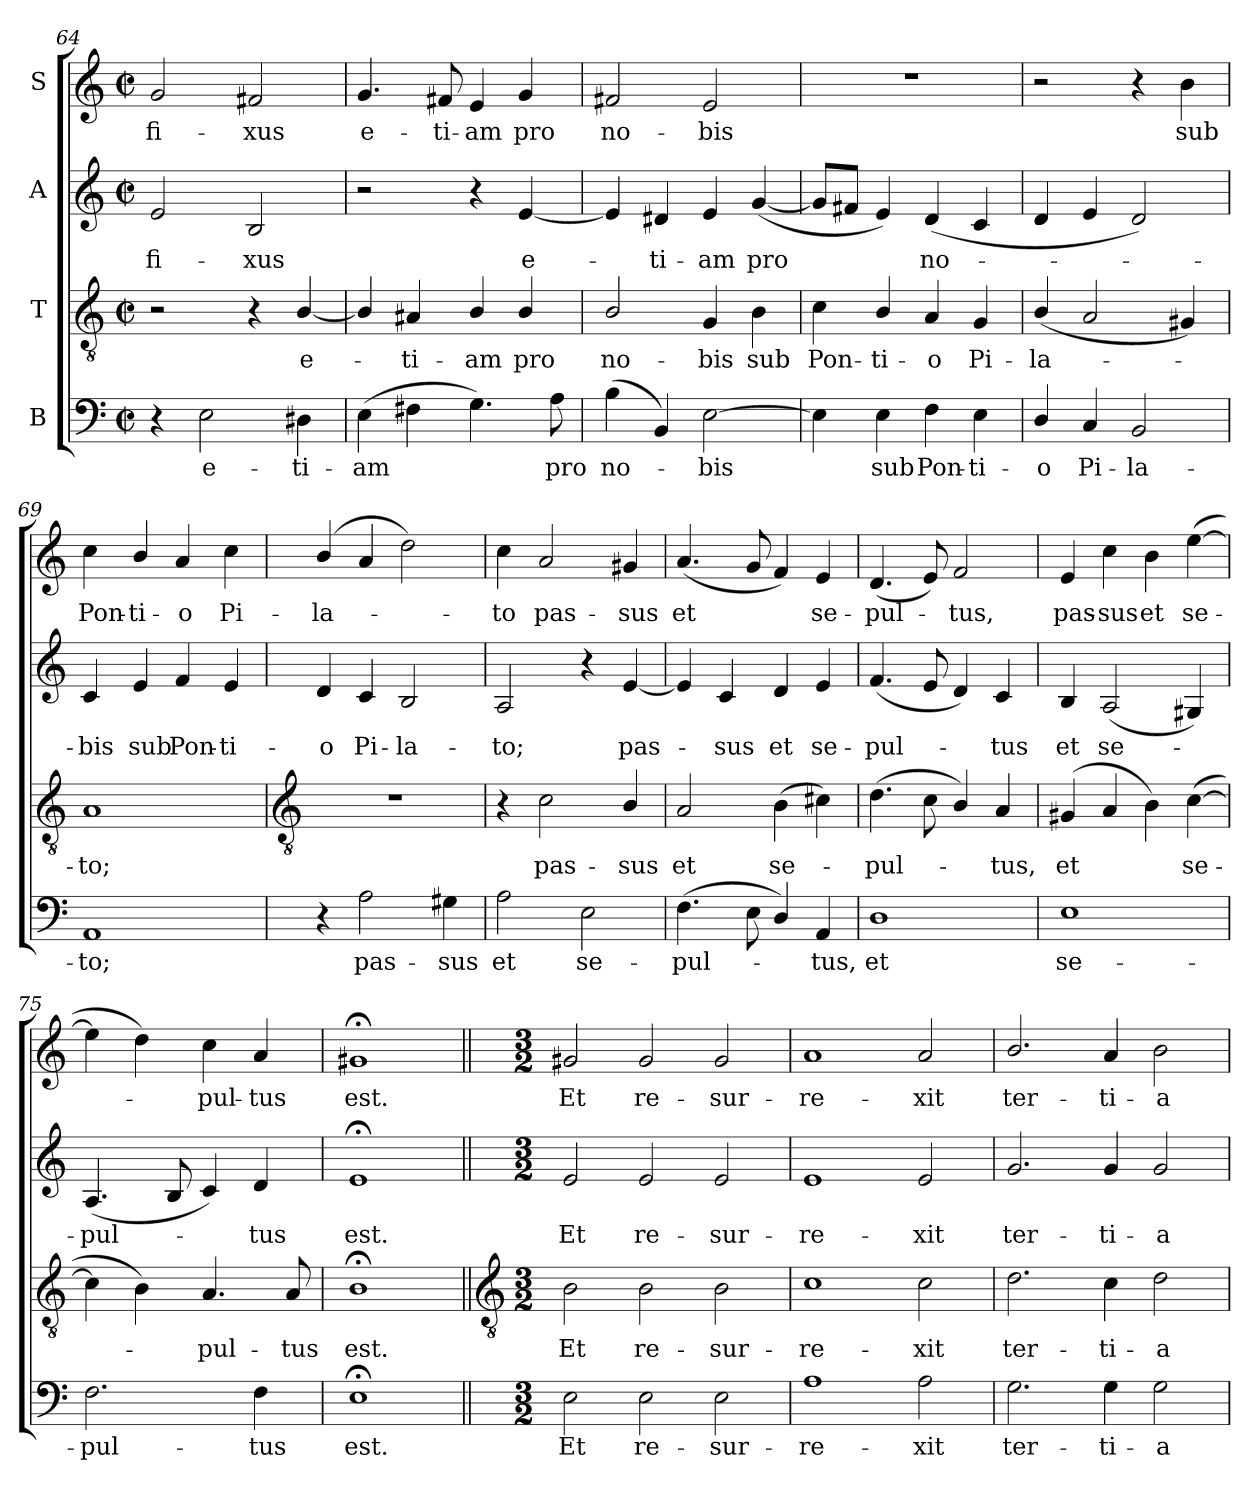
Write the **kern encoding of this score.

**kern	**text	**kern	**text	**kern	**text	**kern	**text
*part4	*part4	*part3	*part3	*part2	*part2	*part1	*part1
*staff4	*staff4	*staff3	*staff3	*staff2	*staff2	*staff1	*staff1
*I"B	*	*I"T	*	*I"A	*	*I"S	*
*clefF4	*	*clefGv2	*	*clefG2	*	*clefG2	*
*k[]	*	*k[]	*	*k[]	*	*k[]	*
*C:	*	*C:	*	*C:	*	*C:	*
*M2/2	*	*M2/2	*	*M2/2	*	*M2/2	*
*met(c|)	*	*met(c|)	*	*met(c|)	*	*met(c|)	*
=64	=64	=64	=64	=64	=64	=64	=64
!	!	!	!	!	!LO:LY:b	!	!LO:LY:b
4r	.	2r	.	2e	-fi-	2g	-fi-
!	!LO:LY:b	!	!	!	!	!	!
2E	e-	.	.	.	.	.	.
!	!	!	!	!	!LO:LY:b	!	!LO:LY:b
.	.	4r	.	2B	-xus	2f#X	-xus
!	!LO:LY:b	!	!LO:LY:b	!	!	!	!
4D#X	-ti-	[4B/	e-	.	.	.	.
=65	=65	=65	=65	=65	=65	=65	=65
!	!LO:LY:b	!	!	!	!	!	!LO:LY:b
(>4E	-am	4B/]	.	2r	.	4.g	e-
!	!	!	!LO:LY:b	!	!	!	!
4F#X	.	4A#X	ti-	.	.	.	.
!	!	!	!	!	!	!	!LO:LY:b
.	.	.	.	.	.	8f#X	-ti-
!	!	!	!LO:LY:b	!	!	!	!LO:LY:b
4.G)	.	4B/	-am	4r	.	4e	-am
!	!	!	!LO:LY:b	!	!LO:LY:b	!	!LO:LY:b
.	.	4B/	pro	[4e	e-	4g	pro
!	!LO:LY:b	!	!	!	!	!	!
8A	pro	.	.	.	.	.	.
=66	=66	=66	=66	=66	=66	=66	=66
!	!LO:LY:b	!	!LO:LY:b	!	!	!	!LO:LY:b
(4B	no-	2B/	no-	4e]	.	2f#X	no-
!	!	!	!	!	!LO:LY:b	!	!
4BB)	.	.	.	4d#X	ti-	.	.
!	!LO:LY:b	!	!LO:LY:b	!	!LO:LY:b	!	!LO:LY:b
[2E	bis	4G	-bis	4e	-am	2e	-bis
!	!	!	!LO:LY:b	!	!LO:LY:b	!	!
.	.	4B	sub	(<[4g	pro	.	.
=67	=67	=67	=67	=67	=67	=67	=67
!	!	!	!LO:LY:b	!	!	!	!
4E]	.	4c	Pon-	8gL]	.	1r	.
.	.	.	.	8f#XJ	.	.	.
!	!LO:LY:b	!	!LO:LY:b	!	!	!	!
4E	sub	4B/	-ti-	4e)	.	.	.
!	!LO:LY:b	!	!LO:LY:b	!	!LO:LY:b	!	!
4F	Pon-	4A	-o	(<4d	no-	.	.
!	!LO:LY:b	!	!LO:LY:b	!	!	!	!
4E	-ti-	4G	Pi-	4c	.	.	.
=68	=68	=68	=68	=68	=68	=68	=68
!	!LO:LY:b	!	!LO:LY:b	!	!	!	!
4D/	-o	(<4B/	-la-	4d	.	2r	.
!	!LO:LY:b	!	!	!	!	!	!
4C	Pi-	2A	.	4e	.	.	.
!	!LO:LY:b	!	!	!	!	!	!
2BB	-la-	.	.	2d)	.	4r	.
!	!	!	!	!	!	!	!LO:LY:b
.	.	4G#X)	.	.	.	4b	sub
=69	=69	=69	=69	=69	=69	=69	=69
!	!LO:LY:b	!	!LO:LY:b	!	!LO:LY:b	!	!LO:LY:b
1AA	-to;	1A	to;	4c	bis	4cc	Pon-
!	!	!	!	!	!LO:LY:b	!	!LO:LY:b
.	.	.	.	4e	sub	4b/	-ti-
!	!	!	!	!	!LO:LY:b	!	!LO:LY:b
.	.	.	.	4f	Pon-	4a	-o
!	!	!	!	!	!LO:LY:b	!	!LO:LY:b
.	.	.	.	4e	-ti-	4cc	Pi-
!!LO:LB:g=z
=70	=70	=70	=70	=70	=70	=70	=70
*	*	*clefGv2	*	*	*	*	*
!	!	!	!	!	!LO:LY:b	!	!LO:LY:b
4r	.	1r	.	4d	-o	(<4b/	-la-
!	!LO:LY:b	!	!	!	!LO:LY:b	!	!
2A	pas-	.	.	4c	Pi-	4a	.
!	!	!	!	!	!LO:LY:b	!	!
.	.	.	.	2B	-la-	2dd)	.
!	!LO:LY:b	!	!	!	!	!	!
4G#X	-sus	.	.	.	.	.	.
=71	=71	=71	=71	=71	=71	=71	=71
!	!LO:LY:b	!	!	!	!LO:LY:b	!	!LO:LY:b
2A	et	4r	.	2A	-to;	4cc	to
!	!	!	!LO:LY:b	!	!	!	!LO:LY:b
.	.	2c	pas-	.	.	2a	pas-
!	!LO:LY:b	!	!	!	!	!	!
2E	se-	.	.	4r	.	.	.
!	!	!	!LO:LY:b	!	!LO:LY:b	!	!LO:LY:b
.	.	4B/	-sus	[4e	pas-	4g#X	-sus
=72	=72	=72	=72	=72	=72	=72	=72
!	!LO:LY:b	!	!LO:LY:b	!	!	!	!LO:LY:b
(>4.F	-pul-	2A	et	4e]	.	(<4.a	et
!	!	!	!	!	!LO:LY:b	!	!
.	.	.	.	4c	sus	.	.
8E	.	.	.	.	.	8g	.
!	!	!	!LO:LY:b	!	!LO:LY:b	!	!
4D/)	.	(>4B	se-	4d	et	4f)	.
!	!LO:LY:b	!	!	!	!LO:LY:b	!	!LO:LY:b
4AA	tus,	4c#X)	.	4e	se-	4e	se-
=73	=73	=73	=73	=73	=73	=73	=73
!	!LO:LY:b	!	!LO:LY:b	!	!LO:LY:b	!	!LO:LY:b
1D	et	(>4.d	pul-	(<4.f	-pul-	(<4.d	-pul-
.	.	8c	.	8e	.	8e)	.
!	!	!	!	!	!	!	!LO:LY:b
.	.	4B/)	.	4d)	.	2f	tus,
!	!	!	!LO:LY:b	!	!LO:LY:b	!	!
.	.	4A	tus,	4c	tus	.	.
=74	=74	=74	=74	=74	=74	=74	=74
!	!LO:LY:b	!	!LO:LY:b	!	!LO:LY:b	!	!LO:LY:b
1E	se-	(<4G#X	et	4B	et	4e	pas-
!	!	!	!	!	!LO:LY:b	!	!LO:LY:b
.	.	4A	.	(<2A	se-	4cc	-sus
!	!	!	!	!	!	!	!LO:LY:b
.	.	4B)	.	.	.	4b	et
!	!	!	!LO:LY:b	!	!	!	!LO:LY:b
.	.	(>[4c	se-	4G#X)	.	(>[4ee	se-
=75	=75	=75	=75	=75	=75	=75	=75
!	!LO:LY:b	!	!	!	!LO:LY:b	!	!
2.F	-pul-	4c]	.	(<4.A	pul-	4ee]	.
.	.	4B)	.	.	.	4dd)	.
.	.	.	.	8B	.	.	.
!	!	!	!LO:LY:b	!	!	!	!LO:LY:b
.	.	4.A	pul-	4c)	.	4cc	pul-
!	!LO:LY:b	!	!	!	!LO:LY:b	!	!LO:LY:b
4F	-tus	.	.	4d	-tus	4a	-tus
!	!	!	!LO:LY:b	!	!	!	!
.	.	8A	-tus	.	.	.	.
=76	=76	=76	=76	=76	=76	=76	=76
!	!LO:LY:b	!	!LO:LY:b	!	!LO:LY:b	!	!LO:LY:b
1E;<	est.	1B;<	est.	1e;<	est.	1g#X;<	est.
!!LO:LB:g=z
=77||	=77||	=77||	=77||	=77||	=77||	=77||	=77||
*	*	*clefGv2	*	*	*	*	*
*M3/2	*	*M3/2	*	*M3/2	*	*M3/2	*
!	!LO:LY:b	!	!LO:LY:b	!	!LO:LY:b	!	!LO:LY:b
2E	Et	2B	Et	2e	Et	2g#X	Et
!	!LO:LY:b	!	!LO:LY:b	!	!LO:LY:b	!	!LO:LY:b
2E	re-	2B	re-	2e	re-	2g#	re-
!	!LO:LY:b	!	!LO:LY:b	!	!LO:LY:b	!	!LO:LY:b
2E	-sur-	2B	-sur-	2e	-sur-	2g#	-sur-
=78	=78	=78	=78	=78	=78	=78	=78
!	!LO:LY:b	!	!LO:LY:b	!	!LO:LY:b	!	!LO:LY:b
1A	-re-	1c	-re-	1e	-re-	1a	-re-
!	!LO:LY:b	!	!LO:LY:b	!	!LO:LY:b	!	!LO:LY:b
2A	-xit	2c	-xit	2e	-xit	2a	-xit
=79	=79	=79	=79	=79	=79	=79	=79
!	!LO:LY:b	!	!LO:LY:b	!	!LO:LY:b	!	!LO:LY:b
2.G	ter-	2.d	ter-	2.g	ter-	2.b/	ter-
!	!LO:LY:b	!	!LO:LY:b	!	!LO:LY:b	!	!LO:LY:b
4G	-ti-	4c	-ti-	4g	-ti-	4a	-ti-
!	!LO:LY:b	!	!LO:LY:b	!	!LO:LY:b	!	!LO:LY:b
2G	-a	2d	-a	2g	-a	2b	-a
=	=	=	=	=	=	=	=
*-	*-	*-	*-	*-	*-	*-	*-
